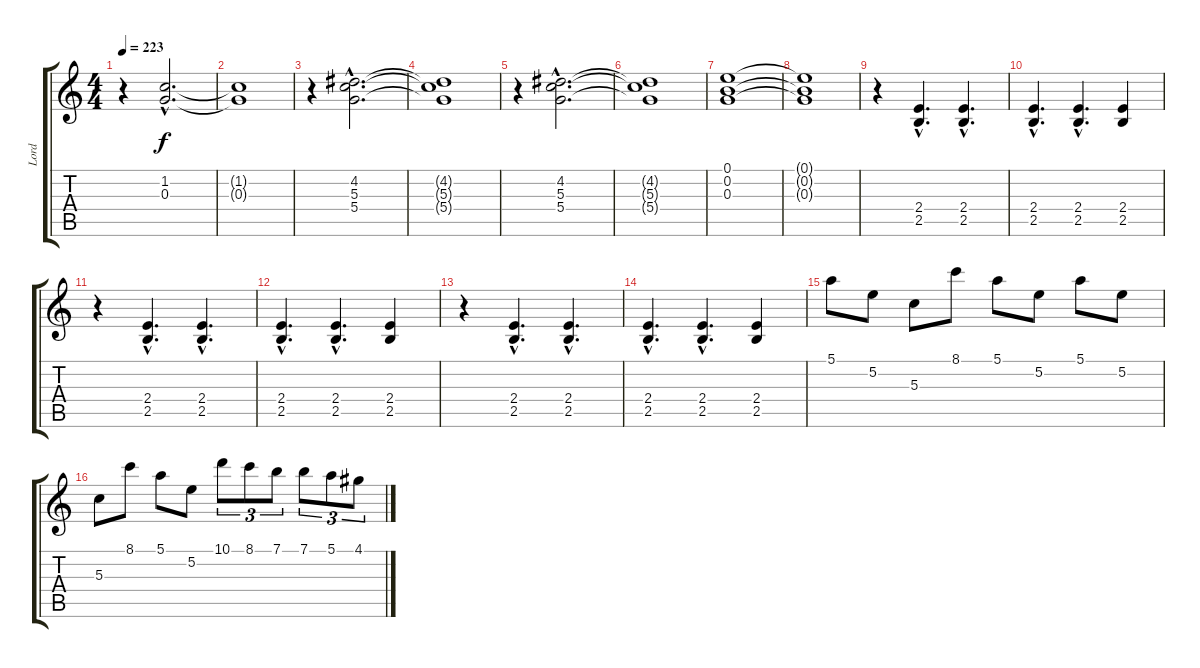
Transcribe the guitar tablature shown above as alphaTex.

\track ("Lord" "Lord") {instrument rockorgan}
\staff {score tabs}
\tuning (E5 B4 G4 D4 A3 E3) {hide}
\ts (4 4)
\tempo 223
\clef g2
\ks c
r.4{dy f} (1.2{hac} 0.3{hac}).2{d} |
(1.2{t} 0.3{t}).1 |
r.4 (4.2{hac} 5.3{hac} 5.4{hac}).2{d} |
(4.2{t} 5.3{t} 5.4{t}).1 |
r.4 (4.2{hac} 5.3{hac} 5.4{hac}).2{d} |
(4.2{t} 5.3{t} 5.4{t}).1 |
(0.1 0.2 0.3).1 |
(0.1{t} 0.2{t} 0.3{t}).1 |
r.4 (2.4{hac} 2.5{hac}).4{d} (2.4{hac} 2.5{hac}).4{d} |
(2.4{hac} 2.5{hac}).4{d} (2.4{hac} 2.5{hac}).4{d} (2.4 2.5).4 |
r.4 (2.4{hac} 2.5{hac}).4{d} (2.4{hac} 2.5{hac}).4{d} |
(2.4{hac} 2.5{hac}).4{d} (2.4{hac} 2.5{hac}).4{d} (2.4 2.5).4 |
r.4 (2.4{hac} 2.5{hac}).4{d} (2.4{hac} 2.5{hac}).4{d} |
(2.4{hac} 2.5{hac}).4{d} (2.4{hac} 2.5{hac}).4{d} (2.4 2.5).4 |
5.1.8{volume 16} 5.2.8 5.3.8 8.1.8 5.1.8 5.2.8 5.1.8 5.2.8 |
5.3.8 8.1.8 5.1.8 5.2.8 10.1.8{tu (3 2)} 8.1.8{tu (3 2)} 7.1.8{tu (3 2)} 7.1.8{tu (3 2)} 5.1.8{tu (3 2)} 4.1.8{tu (3 2)}
